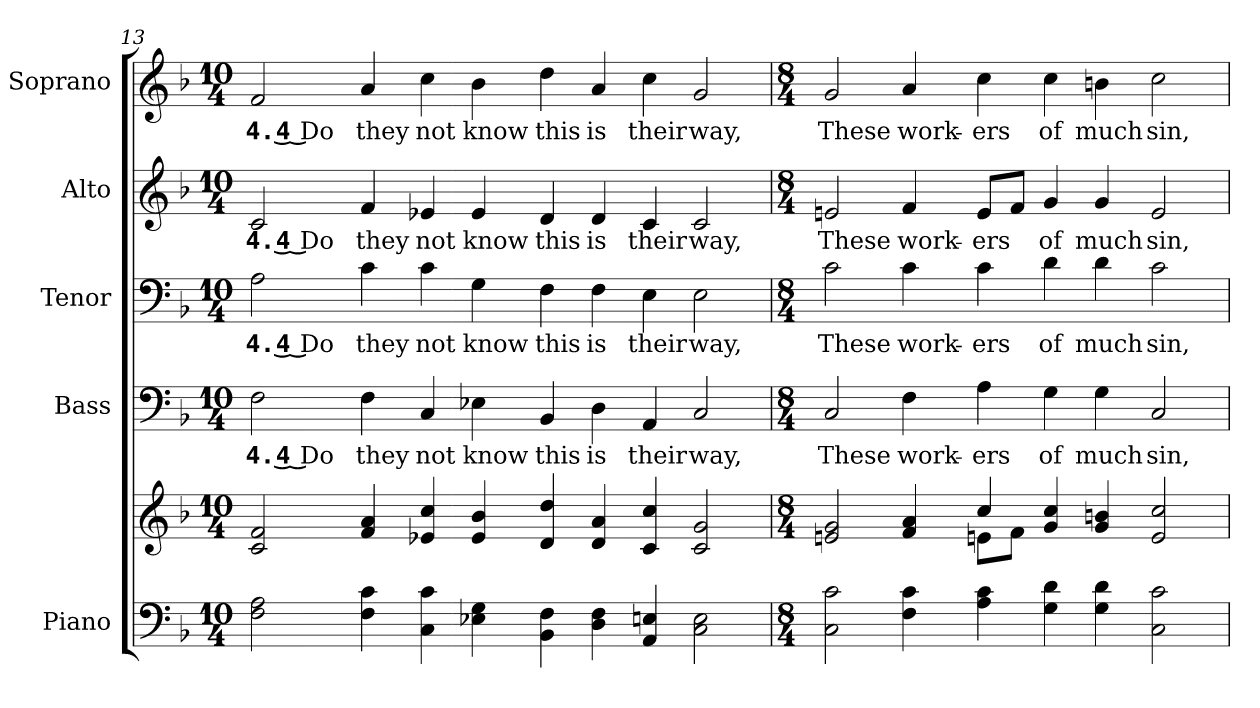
**kern	**kern	**kern	**text	**kern	**text	**kern	**text	**kern	**text
*part5	*part5	*part4	*part4	*part3	*part3	*part2	*part2	*part1	*part1
*staff6	*staff5	*staff4	*staff4	*staff3	*staff3	*staff2	*staff2	*staff1	*staff1
*I"Piano	*	*I"Bass	*	*I"Tenor	*	*I"Alto	*	*I"Soprano	*
*I'Pno.	*	*I'B.	*	*I'T.	*	*I'A.	*	*I'S.	*
!!LO:PB:g=z
*clefF4	*clefG2	*clefF4	*	*clefF4	*	*clefG2	*	*clefG2	*
*k[b-]	*k[b-]	*k[b-]	*	*k[b-]	*	*k[b-]	*	*k[b-]	*
*F:	*F:	*F:	*	*F:	*	*F:	*	*F:	*
*M10/4	*M10/4	*M10/4	*	*M10/4	*	*M10/4	*	*M10/4	*
=13	=13	=13	=13	=13	=13	=13	=13	=13	=13
*	*^	*	*	*	*	*	*	*	*
!	!	!	!	!LO:LY:b:color=#000000	!	!	!	!	!	!
!	!	!	!	!	!	!LO:LY:b:color=#000000	!	!	!	!
!	!	!	!	!	!	!	!	!LO:LY:b:color=#000000	!	!
!	!	!	!	!	!	!	!	!	!	!LO:LY:b:color=#000000
2Fi\ 2Ai	2ci/ 2fi	1ryy	2Fi\	4. 4 Do	2Ai\	4. 4 Do	2ci/	4. 4 Do	2fi/	4. 4 Do
!	!	!	!	!LO:LY:b:color=#000000	!	!	!	!	!	!
!	!	!	!	!	!	!LO:LY:b:color=#000000	!	!	!	!
!	!	!	!	!	!	!	!	!LO:LY:b:color=#000000	!	!
!	!	!	!	!	!	!	!	!	!	!LO:LY:b:color=#000000
4Fi\ 4ci	4fi/ 4ai	.	4Fi\	they	4ci\	they	4fi/	they	4ai/	they
!	!	!	!	!LO:LY:b:color=#000000	!	!	!	!	!	!
!	!	!	!	!	!	!LO:LY:b:color=#000000	!	!	!	!
!	!	!	!	!	!	!	!	!LO:LY:b:color=#000000	!	!
!	!	!	!	!	!	!	!	!	!	!LO:LY:b:color=#000000
4Ci\ 4ci	4e-Xi/ 4cci	.	4Ci/	not	4ci\	not	4e-Xi/	not	4cci\	not
!	!	!	!	!LO:LY:b:color=#000000	!	!	!	!	!	!
!	!	!	!	!	!	!LO:LY:b:color=#000000	!	!	!	!
!	!	!	!	!	!	!	!	!LO:LY:b:color=#000000	!	!
!	!	!	!	!	!	!	!	!	!	!LO:LY:b:color=#000000
4E-Xi\ 4Gi	4e-i/ 4b-i	1ryy	4E-Xi\	know	4Gi\	know	4e-i/	know	4b-i\	know
!	!	!	!	!LO:LY:b:color=#000000	!	!	!	!	!	!
!	!	!	!	!	!	!LO:LY:b:color=#000000	!	!	!	!
!	!	!	!	!	!	!	!	!LO:LY:b:color=#000000	!	!
!	!	!	!	!	!	!	!	!	!	!LO:LY:b:color=#000000
4BB-i\ 4Fi	4di/ 4ddi	.	4BB-i/	this	4Fi\	this	4di/	this	4ddi\	this
!	!	!	!	!LO:LY:b:color=#000000	!	!	!	!	!	!
!	!	!	!	!	!	!LO:LY:b:color=#000000	!	!	!	!
!	!	!	!	!	!	!	!	!LO:LY:b:color=#000000	!	!
!	!	!	!	!	!	!	!	!	!	!LO:LY:b:color=#000000
4Di\ 4Fi	4di/ 4ai	.	4Di\	is	4Fi\	is	4di/	is	4ai/	is
!	!	!	!	!LO:LY:b:color=#000000	!	!	!	!	!	!
!	!	!	!	!	!	!LO:LY:b:color=#000000	!	!	!	!
!	!	!	!	!	!	!	!	!LO:LY:b:color=#000000	!	!
!	!	!	!	!	!	!	!	!	!	!LO:LY:b:color=#000000
4AAi/ 4Eni	4ci/ 4cci	.	4AAi/	their	4Ei\	their	4ci/	their	4cci\	their
!	!	!	!	!LO:LY:b:color=#000000	!	!	!	!	!	!
!	!	!	!	!	!	!LO:LY:b:color=#000000	!	!	!	!
!	!	!	!	!	!	!	!	!LO:LY:b:color=#000000	!	!
!	!	!	!	!	!	!	!	!	!	!LO:LY:b:color=#000000
2Ci\ 2Ei	2ci/ 2gi	2ryy	2Ci/	way,	2Ei\	way,	2ci/	way,	2gi/	way,
=14	=14	=14	=14	=14	=14	=14	=14	=14	=14	=14
*M8/4	*M8/4	*	*M8/4	*	*M8/4	*	*M8/4	*	*M8/4	*
!	!	!	!	!LO:LY:b:color=#000000	!	!	!	!	!	!
!	!	!	!	!	!	!LO:LY:b:color=#000000	!	!	!	!
!	!	!	!	!	!	!	!	!LO:LY:b:color=#000000	!	!
!	!	!	!	!	!	!	!	!	!	!LO:LY:b:color=#000000
2Ci\ 2ci	2eni/ 2gi	2ryy	2Ci/	These	2ci\	These	2eni/	These	2gi/	These
!	!	!	!	!LO:LY:b:color=#000000	!	!	!	!	!	!
!	!	!	!	!	!	!LO:LY:b:color=#000000	!	!	!	!
!	!	!	!	!	!	!	!	!LO:LY:b:color=#000000	!	!
!	!	!	!	!	!	!	!	!	!	!LO:LY:b:color=#000000
4Fi\ 4ci	4fi/ 4ai	4ryy	4Fi\	work-	4ci\	work-	4fi/	work-	4ai/	work-
!	!	!	!	!LO:LY:b:color=#000000	!	!	!	!	!	!
!	!	!	!	!	!	!LO:LY:b:color=#000000	!	!	!	!
!	!	!	!	!	!	!	!	!LO:LY:b:color=#000000	!	!
!	!	!	!	!	!	!	!	!	!	!LO:LY:b:color=#000000
4Ai\ 4ci	4cci/	8eni\L	4Ai\	-ers	4ci\	-ers	8ei/L	-ers	4cci\	-ers
.	.	8fi\J	.	.	.	.	8fi/J	.	.	.
!	!	!	!	!LO:LY:b:color=#000000	!	!	!	!	!	!
!	!	!	!	!	!	!LO:LY:b:color=#000000	!	!	!	!
!	!	!	!	!	!	!	!	!LO:LY:b:color=#000000	!	!
!	!	!	!	!	!	!	!	!	!	!LO:LY:b:color=#000000
4Gi\ 4di	4gi/ 4cci	2ryy	4Gi\	of	4di\	of	4gi/	of	4cci\	of
!	!	!	!	!LO:LY:b:color=#000000	!	!	!	!	!	!
!	!	!	!	!	!	!LO:LY:b:color=#000000	!	!	!	!
!	!	!	!	!	!	!	!	!LO:LY:b:color=#000000	!	!
!	!	!	!	!	!	!	!	!	!	!LO:LY:b:color=#000000
4Gi\ 4di	4gi/ 4bni	.	4Gi\	much	4di\	much	4gi/	much	4bni\	much
!	!	!	!	!LO:LY:b:color=#000000	!	!	!	!	!	!
!	!	!	!	!	!	!LO:LY:b:color=#000000	!	!	!	!
!	!	!	!	!	!	!	!	!LO:LY:b:color=#000000	!	!
!	!	!	!	!	!	!	!	!	!	!LO:LY:b:color=#000000
2Ci\ 2ci	2ei/ 2cci	2ryy	2Ci/	sin,	2ci\	sin,	2ei/	sin,	2cci\	sin,
*	*v	*v	*	*	*	*	*	*	*	*
=	=	=	=	=	=	=	=	=	=
*-	*-	*-	*-	*-	*-	*-	*-	*-	*-
